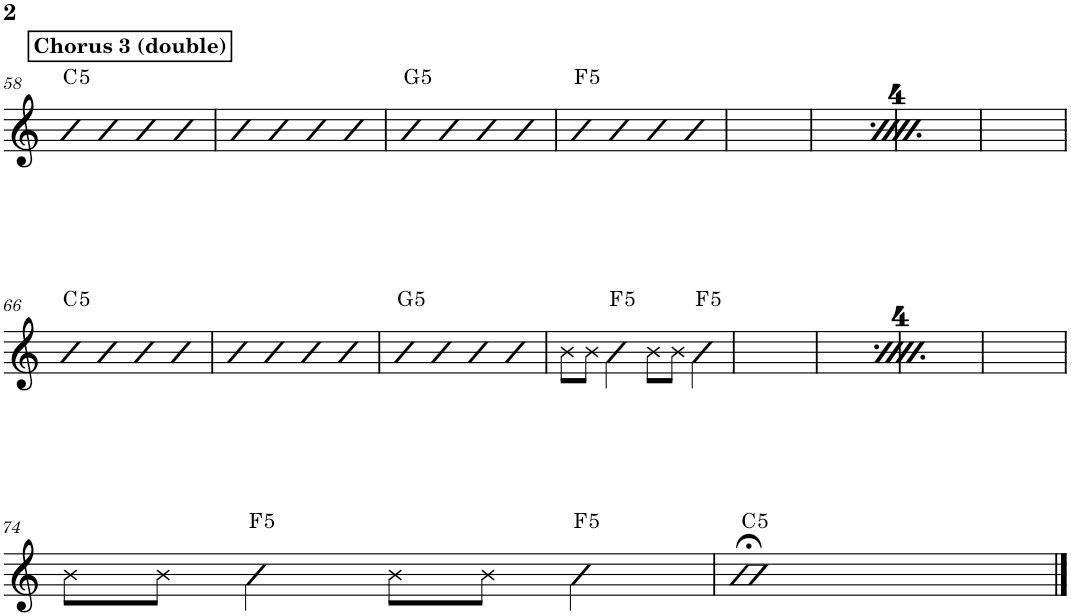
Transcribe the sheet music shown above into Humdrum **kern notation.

**kern	**harte
*part1	*part1
*staff1	*
*I"Piano	*
*I'Pno.	*
!!LO:PB:g=z
*clefG2	*
*k[]	*
*M4/4	*
!!LO:REH:place=s1:a:B:cj:t=Chorus 3 (double)
=58	=58
!	!LO:H:kt=5
4b	C:(1,5)
4b	.
4b	.
4b	.
=59	=59
4b	.
4b	.
4b	.
4b	.
=60	=60
!	!LO:H:kt=5
4b	G:(1,5)
4b	.
4b	.
4b	.
=61	=61
!	!LO:H:kt=5
4b	F:(1,5)
4b	.
4b	.
4b	.
!!LO:REH:place=s1:a:B:cj:t=Chorus 3 (double)
=62	=62
!	!LO:H:kt=5
4b	C:(1,5)
4b	.
4b	.
4b	.
=63	=63
4b	.
4b	.
4b	.
4b	.
=64	=64
!	!LO:H:kt=5
4b	G:(1,5)
4b	.
4b	.
4b	.
=65	=65
!	!LO:H:kt=5
4b	F:(1,5)
4b	.
4b	.
4b	.
!!LO:LB:g=z
=66	=66
!	!LO:H:kt=5
4b	C:(1,5)
4b	.
4b	.
4b	.
=67	=67
4b	.
4b	.
4b	.
4b	.
=68	=68
!	!LO:H:kt=5
4b	G:(1,5)
4b	.
4b	.
4b	.
=69	=69
8b\L	.
8b\J	.
!	!LO:H:kt=5
4b\	F:(1,5)
8b\L	.
8b\J	.
!	!LO:H:kt=5
4b\	F:(1,5)
=70	=70
!	!LO:H:kt=5
4b	C:(1,5)
4b	.
4b	.
4b	.
=71	=71
4b	.
4b	.
4b	.
4b	.
=72	=72
!	!LO:H:kt=5
4b	G:(1,5)
4b	.
4b	.
4b	.
=73	=73
8b\L	.
8b\J	.
!	!LO:H:kt=5
4b\	F:(1,5)
8b\L	.
8b\J	.
!	!LO:H:kt=5
4b\	F:(1,5)
!!LO:LB:g=z
=74	=74
8b\L	.
8b\J	.
!	!LO:H:kt=5
4b\	F:(1,5)
8b\L	.
8b\J	.
!	!LO:H:kt=5
4b\	F:(1,5)
=75	=75
!	!LO:H:kt=5
1b;<	C:(1,5)
==	==
*-	*-
